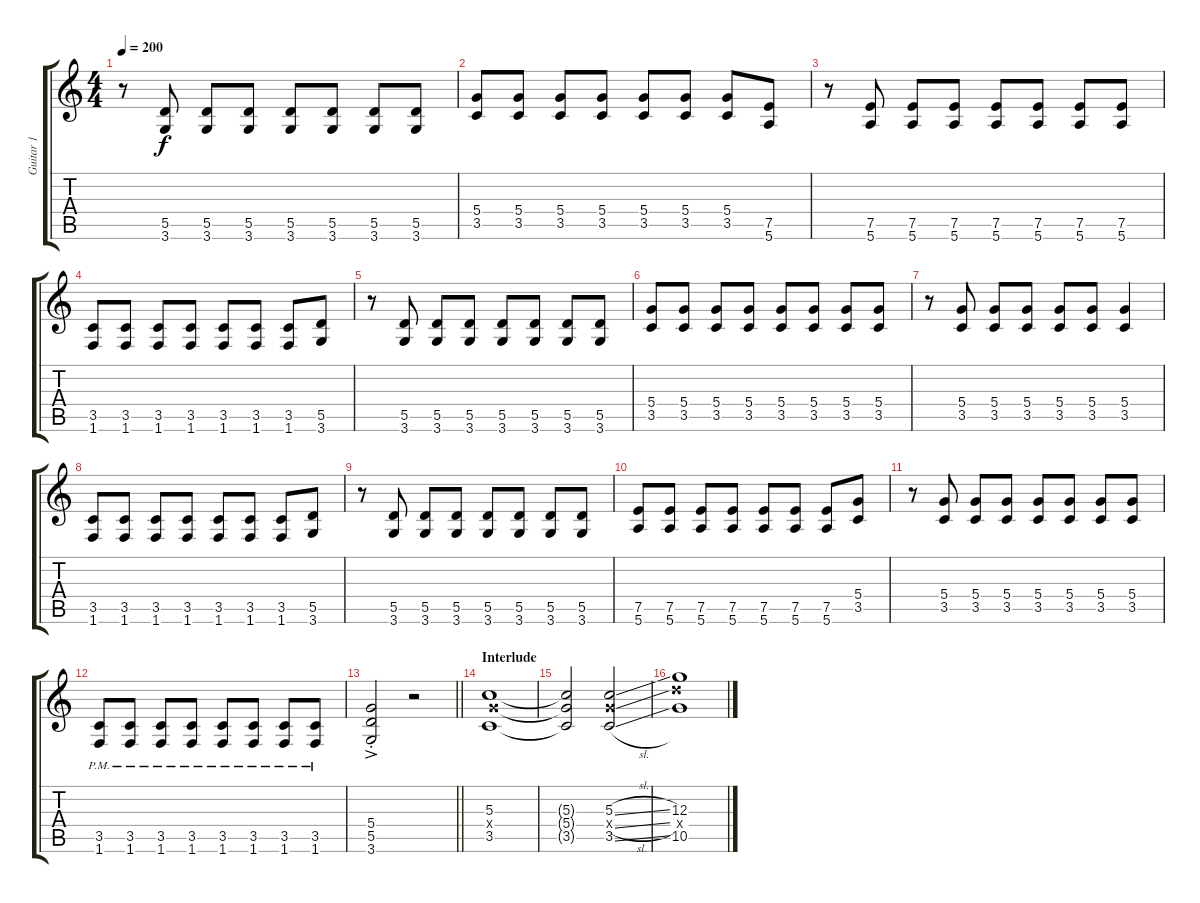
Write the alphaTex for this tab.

\track ("Guitar 1" "Guitar 1") {instrument distortionguitar}
\staff {score tabs}
\tuning (E4 B3 G3 D3 A2 E2) {hide}
\ts (4 4)
\tempo 200
\clef g2
\ks c
r.8{dy f} (5.5 3.6).8 (5.5 3.6).8 (5.5 3.6).8 (5.5 3.6).8 (5.5 3.6).8 (5.5 3.6).8 (5.5 3.6).8 |
(5.4 3.5).8 (5.4 3.5).8 (5.4 3.5).8 (5.4 3.5).8 (5.4 3.5).8 (5.4 3.5).8 (5.4 3.5).8 (7.5 5.6).8 |
r.8 (7.5 5.6).8 (7.5 5.6).8 (7.5 5.6).8 (7.5 5.6).8 (7.5 5.6).8 (7.5 5.6).8 (7.5 5.6).8 |
(3.5 1.6).8 (3.5 1.6).8 (3.5 1.6).8 (3.5 1.6).8 (3.5 1.6).8 (3.5 1.6).8 (3.5 1.6).8 (5.5 3.6).8 |
r.8 (5.5 3.6).8 (5.5 3.6).8 (5.5 3.6).8 (5.5 3.6).8 (5.5 3.6).8 (5.5 3.6).8 (5.5 3.6).8 |
(5.4 3.5).8 (5.4 3.5).8 (5.4 3.5).8 (5.4 3.5).8 (5.4 3.5).8 (5.4 3.5).8 (5.4 3.5).8 (5.4 3.5).8 |
r.8 (5.4 3.5).8 (5.4 3.5).8 (5.4 3.5).8 (5.4 3.5).8 (5.4 3.5).8 (5.4 3.5).4 |
(3.5 1.6).8 (3.5 1.6).8 (3.5 1.6).8 (3.5 1.6).8 (3.5 1.6).8 (3.5 1.6).8 (3.5 1.6).8 (5.5 3.6).8 |
r.8 (5.5 3.6).8 (5.5 3.6).8 (5.5 3.6).8 (5.5 3.6).8 (5.5 3.6).8 (5.5 3.6).8 (5.5 3.6).8 |
(7.5 5.6).8 (7.5 5.6).8 (7.5 5.6).8 (7.5 5.6).8 (7.5 5.6).8 (7.5 5.6).8 (7.5 5.6).8 (5.4 3.5).8 |
r.8 (5.4 3.5).8 (5.4 3.5).8 (5.4 3.5).8 (5.4 3.5).8 (5.4 3.5).8 (5.4 3.5).8 (5.4 3.5).8 |
(3.5{pm} 1.6{pm}).8 (3.5{pm} 1.6{pm}).8 (3.5{pm} 1.6{pm}).8 (3.5{pm} 1.6{pm}).8 (3.5{pm} 1.6{pm}).8 (3.5{pm} 1.6{pm}).8 (3.5{pm} 1.6{pm}).8 (3.5{pm} 1.6{pm}).8 |
\barLineRight lightlight
(5.4{ac st} 5.5{ac st} 3.6{ac st}).2 r.2 |
\section ("" "Interlude")
(5.3 5.4{x} 3.5).1 |
(5.3{t} 5.4{t} 3.5{t}).2 (5.3{sl} 5.4{sl x} 3.5{sl}).2 |
(12.3 12.4{x} 10.5).1
